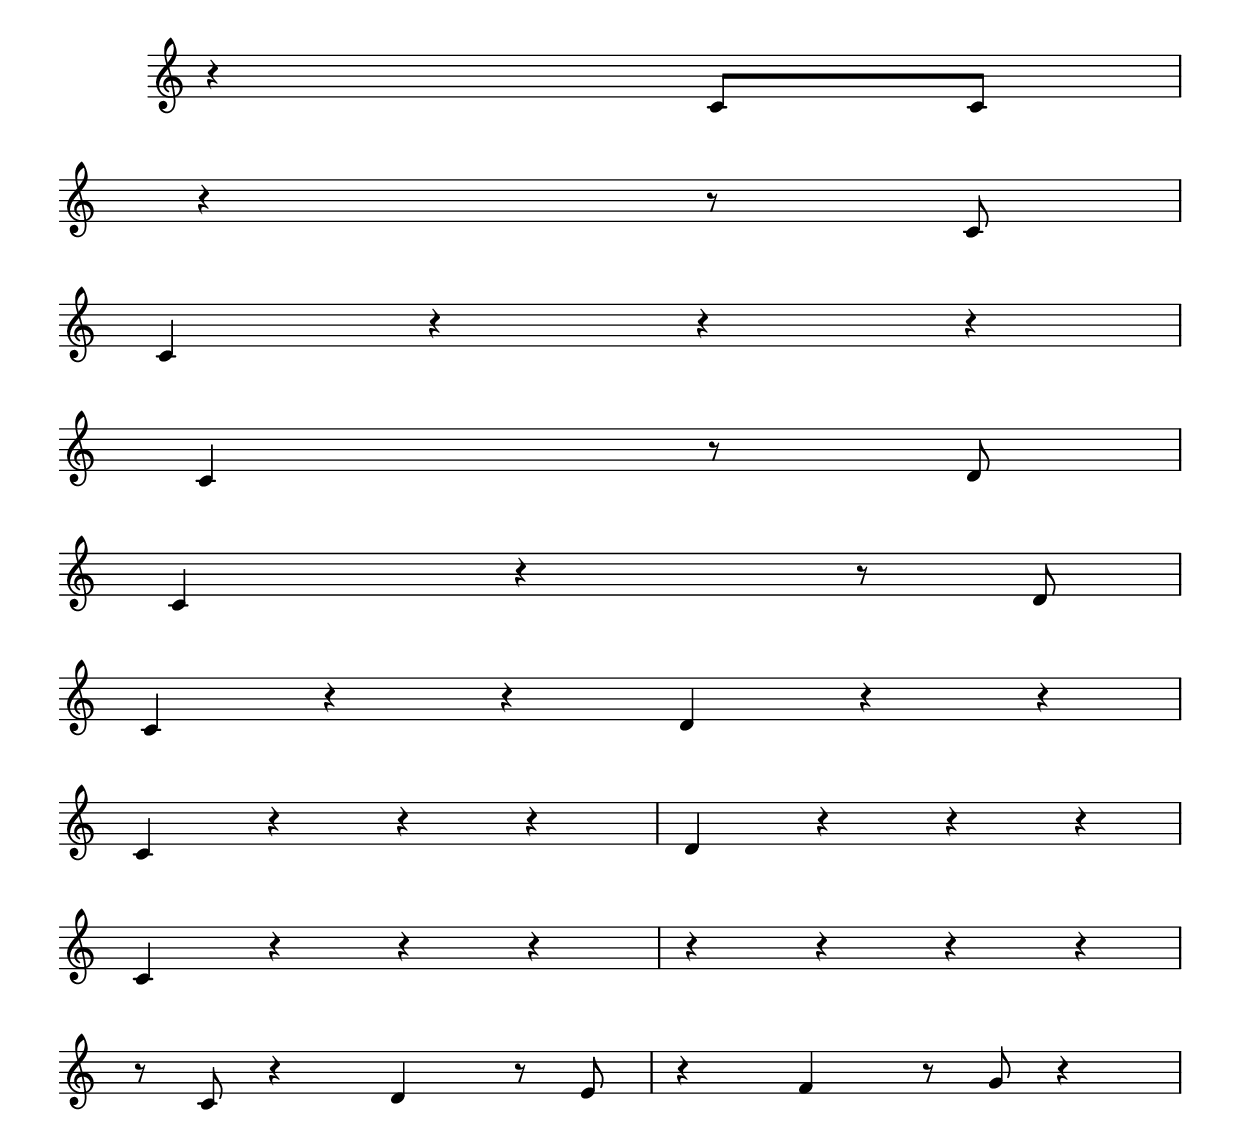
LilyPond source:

#(ly:set-option 'midi-extension "mid")
\version "2.12.3"
\include "english.ly"
\header{


}
%{

%}
melody = {
\once \override Staff.TimeSignature #'stencil = ##f
\clef treble
\key c \major
\cadenzaOn


 r4 c'8[ c'8] \bar "|"  \break
\grace s64 r4 r8 c'8 \bar "|"  \break
\grace s64 c'4 r4 r4 r4 \bar "|"  \break
\grace s64 c'4 r8 d'8 \bar "|"  \break
\grace s64 c'4 r4 r8 d'8 \bar "|"  \break
\grace s64 c'4 r4 r4 d'4 r4 r4 \bar "|"  \break
\grace s64 c'4 r4 r4 r4 \bar "|"  d'4 r4 r4 r4 \bar "|"  \break
\grace s64 c'4 r4 r4 r4 \bar "|"  r4 r4 r4 r4 \bar "|"  \break
\grace s64 r8 c'8 r4 d'4 r8 e'8 \bar "|"  r4 f'4 r8 g'8 r4 \bar "|"  \break

}


text = \lyricmode {
                  
}

\score{

<<
\new Voice = "one" {
\melody
}
\new Lyrics \lyricsto "one" \text
>>
\layout {
\context {
\Score
\remove "Bar_number_engraver"
}
}
\midi {
\context {
\Score
tempoWholesPerMinute = #(ly:make-moment 200 4)
}
}
}